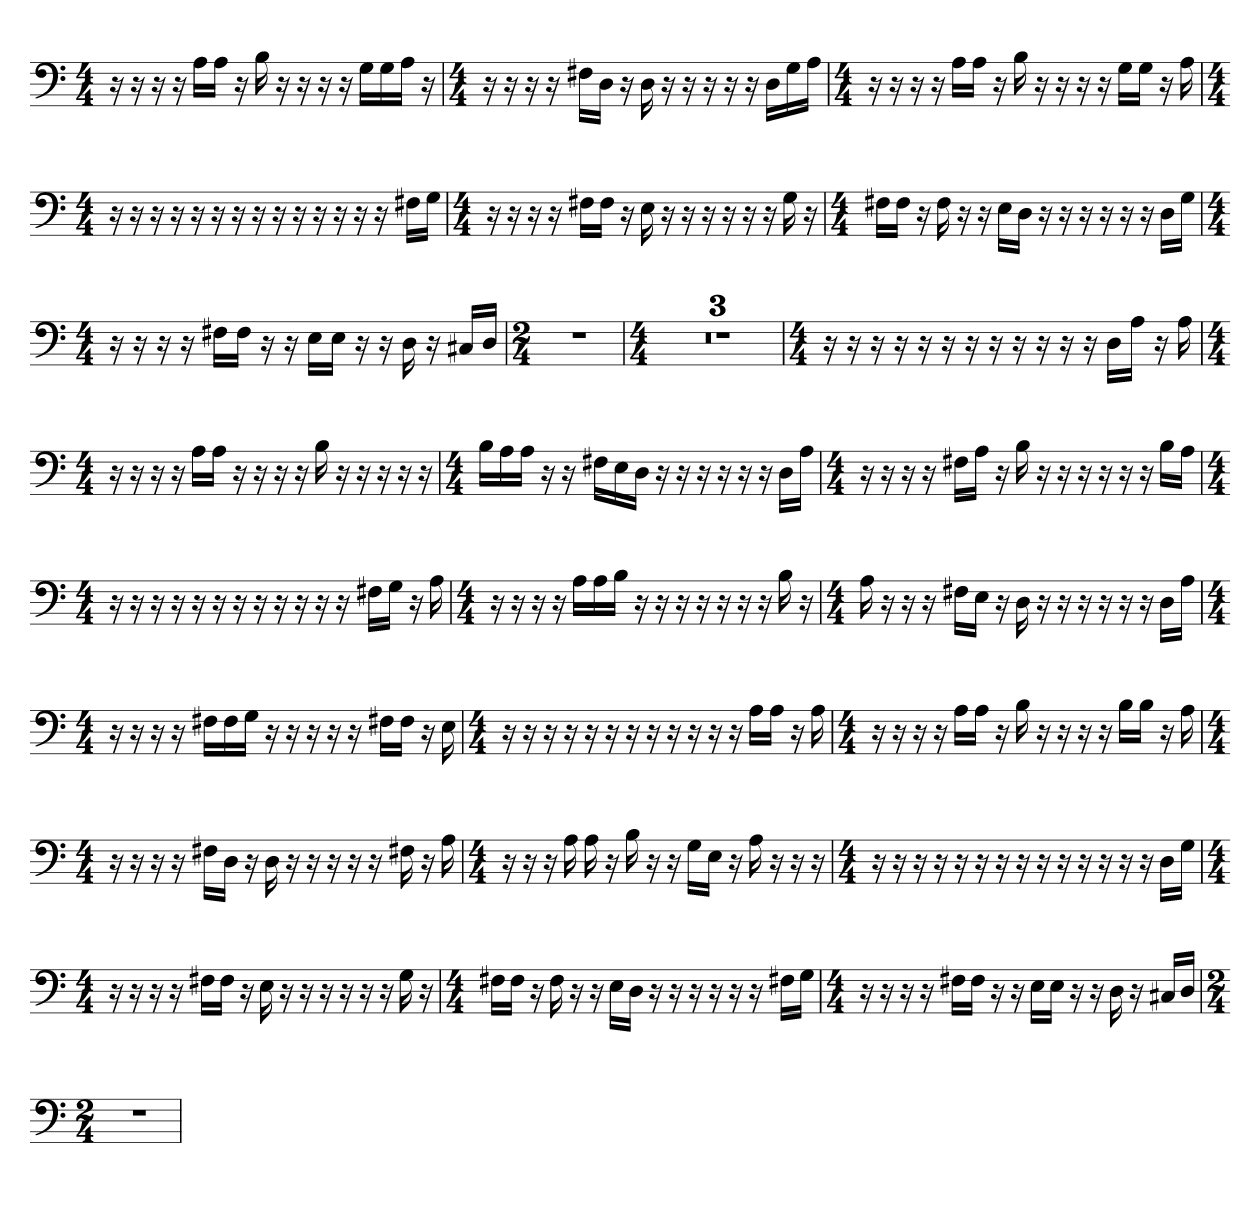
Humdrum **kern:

**kern
*part1
*staff1
*M4/4
=
16r
16r
16r
16r
16ALL
16AJJ
16r
16B
16r
16r
16r
16r
16GLL
16G
16AJJ
16r
=
*M4/4
16r
16r
16r
16r
16F#XLL
16DJJ
16r
16D
16r
16r
16r
16r
16r
16DLL
16G
16AJJ
=
*M4/4
16r
16r
16r
16r
16ALL
16AJJ
16r
16B
16r
16r
16r
16r
16GLL
16GJJ
16r
16A
=
*M4/4
16r
16r
16r
16r
16r
16r
16r
16r
16r
16r
16r
16r
16r
16r
16F#XLL
16GJJ
=
*M4/4
16r
16r
16r
16r
16F#XLL
16F#JJ
16r
16E
16r
16r
16r
16r
16r
16r
16G
16r
=
*M4/4
16F#XLL
16F#JJ
16r
16F#
16r
16r
16ELL
16DJJ
16r
16r
16r
16r
16r
16r
16DLL
16GJJ
=
*M4/4
16r
16r
16r
16r
16F#XLL
16F#JJ
16r
16r
16ELL
16EJJ
16r
16r
16D
16r
16C#XLL
16DJJ
=
*M2/4
2r
=
*M4/4
1r
=
*M4/4
1r
=
*M4/4
1r
=
*M4/4
16r
16r
16r
16r
16r
16r
16r
16r
16r
16r
16r
16r
16DLL
16AJJ
16r
16A
=
*M4/4
16r
16r
16r
16r
16ALL
16AJJ
16r
16r
16r
16r
16B
16r
16r
16r
16r
16r
=
*M4/4
16BLL
16A
16AJJ
16r
16r
16F#XLL
16E
16DJJ
16r
16r
16r
16r
16r
16r
16DLL
16AJJ
=
*M4/4
16r
16r
16r
16r
16F#XLL
16AJJ
16r
16B
16r
16r
16r
16r
16r
16r
16BLL
16AJJ
=
*M4/4
16r
16r
16r
16r
16r
16r
16r
16r
16r
16r
16r
16r
16F#XLL
16GJJ
16r
16A
=
*M4/4
16r
16r
16r
16r
16ALL
16A
16BJJ
16r
16r
16r
16r
16r
16r
16r
16B
16r
=
*M4/4
16A
16r
16r
16r
16F#XLL
16EJJ
16r
16D
16r
16r
16r
16r
16r
16r
16DLL
16AJJ
=
*M4/4
16r
16r
16r
16r
16F#XLL
16F#
16GJJ
16r
16r
16r
16r
16r
16F#XLL
16F#JJ
16r
16E
=
*M4/4
16r
16r
16r
16r
16r
16r
16r
16r
16r
16r
16r
16r
16ALL
16AJJ
16r
16A
=
*M4/4
16r
16r
16r
16r
16ALL
16AJJ
16r
16B
16r
16r
16r
16r
16BLL
16BJJ
16r
16A
=
*M4/4
16r
16r
16r
16r
16F#XLL
16DJJ
16r
16D
16r
16r
16r
16r
16r
16F#X
16r
16A
=
*M4/4
16r
16r
16r
16A
16A
16r
16B
16r
16r
16GLL
16EJJ
16r
16A
16r
16r
16r
=
*M4/4
16r
16r
16r
16r
16r
16r
16r
16r
16r
16r
16r
16r
16r
16r
16DLL
16GJJ
=
*M4/4
16r
16r
16r
16r
16F#XLL
16F#JJ
16r
16E
16r
16r
16r
16r
16r
16r
16G
16r
=
*M4/4
16F#XLL
16F#JJ
16r
16F#
16r
16r
16ELL
16DJJ
16r
16r
16r
16r
16r
16r
16F#XLL
16GJJ
=
*M4/4
16r
16r
16r
16r
16F#XLL
16F#JJ
16r
16r
16ELL
16EJJ
16r
16r
16D
16r
16C#XLL
16DJJ
=
*M2/4
2r
=
*-
